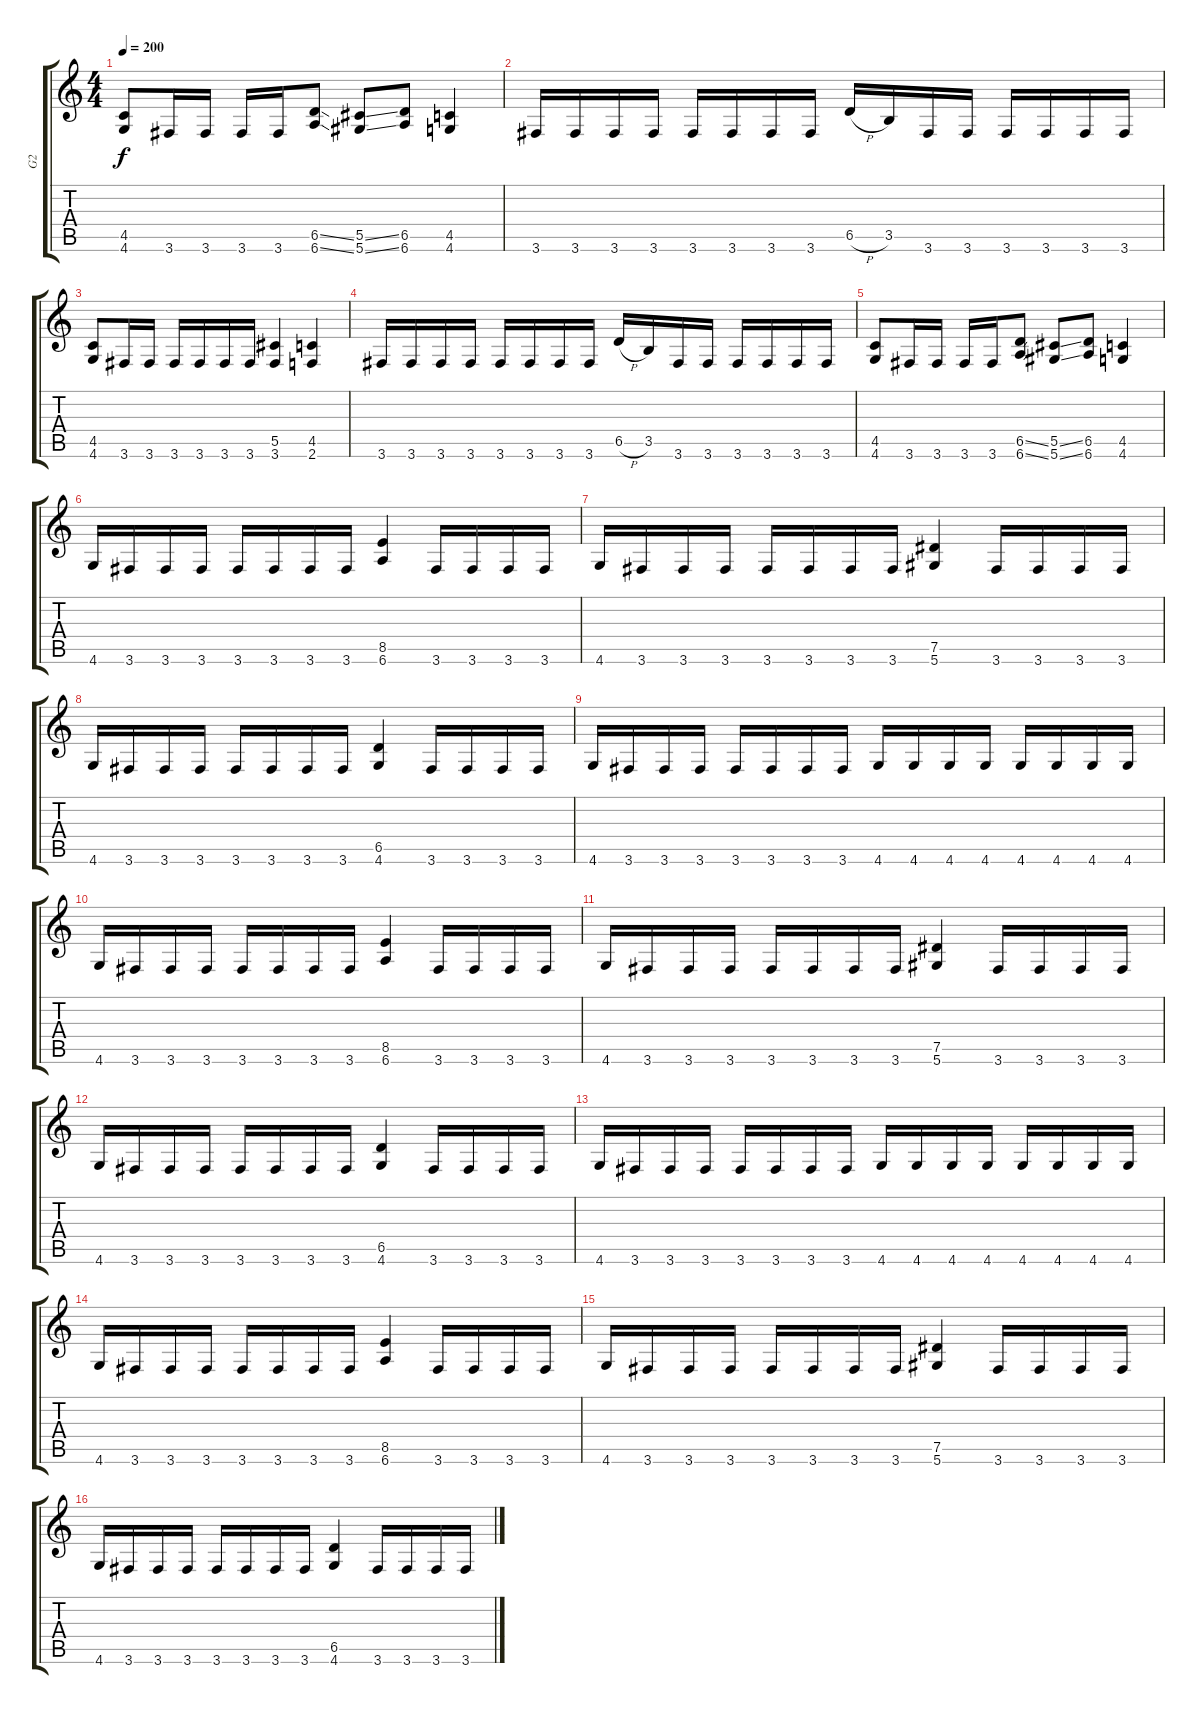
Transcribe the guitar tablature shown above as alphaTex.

\track ("G2" "G2") {instrument distortionguitar}
\staff {score tabs}
\tuning (Eb4 Bb3 Gb3 Db3 Ab2 Eb2) {hide}
\ts (4 4)
\tempo 200
\clef g2
\ks c
(4.5 4.6).8{dy f} 3.6.16 3.6.16 3.6.16 3.6.16 (6.5{ss} 6.6{ss}).8 (5.5{ss} 5.6{ss}).8 (6.5 6.6).8 (4.5 4.6).4 |
3.6.16 3.6.16 3.6.16 3.6.16 3.6.16 3.6.16 3.6.16 3.6.16 6.5{h}.16 3.5.16 3.6.16 3.6.16 3.6.16 3.6.16 3.6.16 3.6.16 |
(4.5 4.6).8 3.6.16 3.6.16 3.6.16 3.6.16 3.6.16 3.6.16 (5.5 3.6).4 (4.5 2.6).4 |
3.6.16 3.6.16 3.6.16 3.6.16 3.6.16 3.6.16 3.6.16 3.6.16 6.5{h}.16 3.5.16 3.6.16 3.6.16 3.6.16 3.6.16 3.6.16 3.6.16 |
(4.5 4.6).8 3.6.16 3.6.16 3.6.16 3.6.16 (6.5{ss} 6.6{ss}).8 (5.5{ss} 5.6{ss}).8 (6.5 6.6).8 (4.5 4.6).4 |
4.6.16 3.6.16 3.6.16 3.6.16 3.6.16 3.6.16 3.6.16 3.6.16 (8.5 6.6).4 3.6.16 3.6.16 3.6.16 3.6.16 |
4.6.16 3.6.16 3.6.16 3.6.16 3.6.16 3.6.16 3.6.16 3.6.16 (7.5 5.6).4 3.6.16 3.6.16 3.6.16 3.6.16 |
4.6.16 3.6.16 3.6.16 3.6.16 3.6.16 3.6.16 3.6.16 3.6.16 (6.5 4.6).4 3.6.16 3.6.16 3.6.16 3.6.16 |
4.6.16 3.6.16 3.6.16 3.6.16 3.6.16 3.6.16 3.6.16 3.6.16 4.6.16 4.6.16 4.6.16 4.6.16 4.6.16 4.6.16 4.6.16 4.6.16 |
4.6.16 3.6.16 3.6.16 3.6.16 3.6.16 3.6.16 3.6.16 3.6.16 (8.5 6.6).4 3.6.16 3.6.16 3.6.16 3.6.16 |
4.6.16 3.6.16 3.6.16 3.6.16 3.6.16 3.6.16 3.6.16 3.6.16 (7.5 5.6).4 3.6.16 3.6.16 3.6.16 3.6.16 |
4.6.16 3.6.16 3.6.16 3.6.16 3.6.16 3.6.16 3.6.16 3.6.16 (6.5 4.6).4 3.6.16 3.6.16 3.6.16 3.6.16 |
4.6.16 3.6.16 3.6.16 3.6.16 3.6.16 3.6.16 3.6.16 3.6.16 4.6.16 4.6.16 4.6.16 4.6.16 4.6.16 4.6.16 4.6.16 4.6.16 |
4.6.16 3.6.16 3.6.16 3.6.16 3.6.16 3.6.16 3.6.16 3.6.16 (8.5 6.6).4 3.6.16 3.6.16 3.6.16 3.6.16 |
4.6.16 3.6.16 3.6.16 3.6.16 3.6.16 3.6.16 3.6.16 3.6.16 (7.5 5.6).4 3.6.16 3.6.16 3.6.16 3.6.16 |
4.6.16 3.6.16 3.6.16 3.6.16 3.6.16 3.6.16 3.6.16 3.6.16 (6.5 4.6).4 3.6.16 3.6.16 3.6.16 3.6.16
